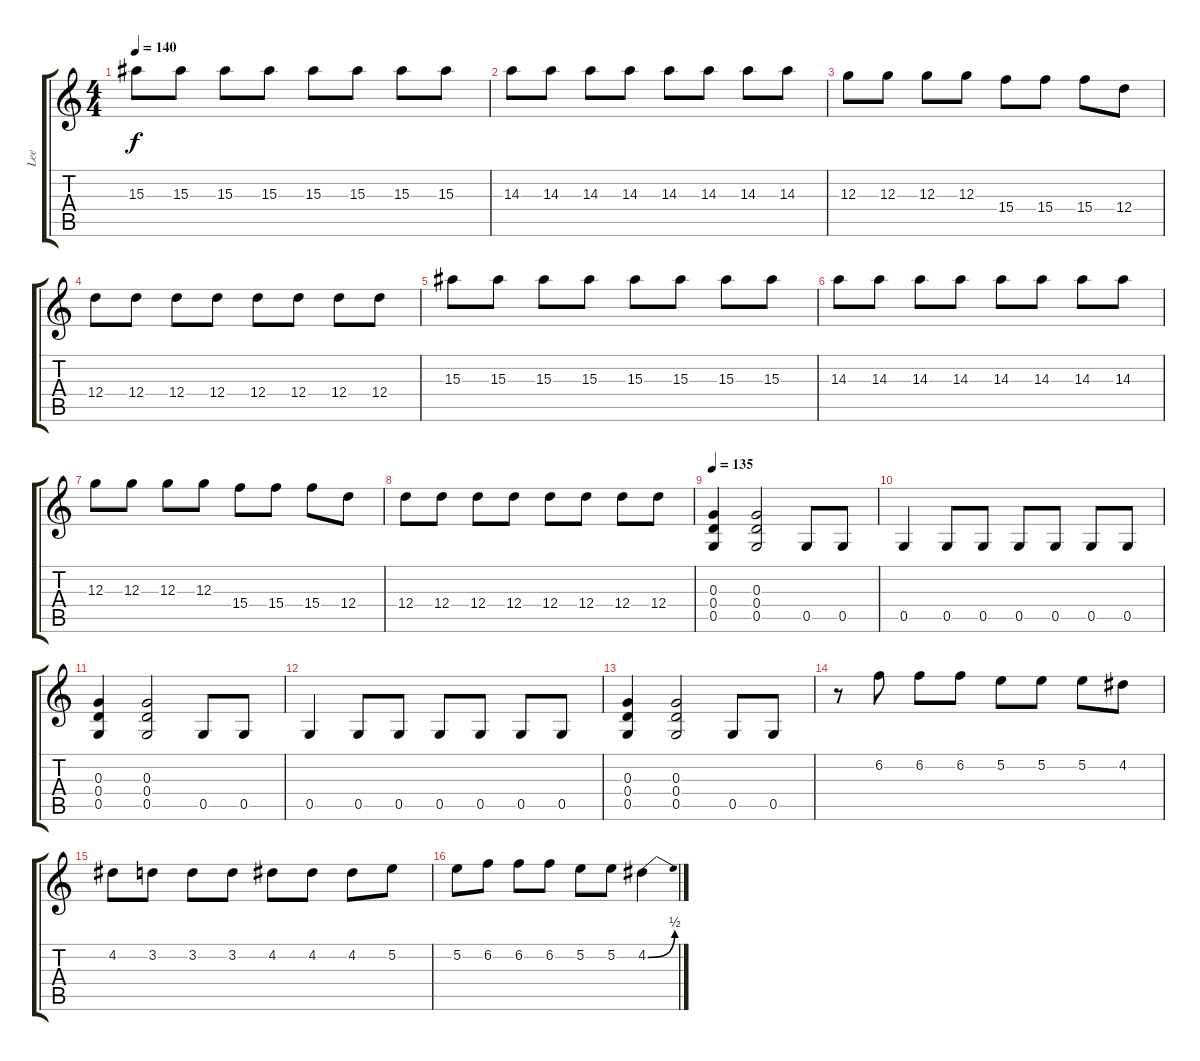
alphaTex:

\track ("Lee" "Lee") {instrument distortionguitar}
\staff {score tabs}
\tuning (E4 B3 G3 D3 G2 E2) {hide}
\ts (4 4)
\tempo 140
\clef g2
\ks c
15.3.8{dy f instrument distortionguitar} 15.3.8 15.3.8 15.3.8 15.3.8 15.3.8 15.3.8 15.3.8 |
14.3.8 14.3.8 14.3.8 14.3.8 14.3.8 14.3.8 14.3.8 14.3.8 |
12.3.8 12.3.8 12.3.8 12.3.8 15.4.8 15.4.8 15.4.8 12.4.8 |
12.4.8 12.4.8 12.4.8 12.4.8 12.4.8 12.4.8 12.4.8 12.4.8 |
15.3.8 15.3.8 15.3.8 15.3.8 15.3.8 15.3.8 15.3.8 15.3.8 |
14.3.8 14.3.8 14.3.8 14.3.8 14.3.8 14.3.8 14.3.8 14.3.8 |
12.3.8 12.3.8 12.3.8 12.3.8 15.4.8 15.4.8 15.4.8 12.4.8 |
12.4.8 12.4.8 12.4.8 12.4.8 12.4.8 12.4.8 12.4.8 12.4.8 |
\tempo 135
(0.3 0.4 0.5).4 (0.3 0.4 0.5).2 0.5.8 0.5.8 |
0.5.4 0.5.8 0.5.8 0.5.8 0.5.8 0.5.8 0.5.8 |
(0.3 0.4 0.5).4 (0.3 0.4 0.5).2 0.5.8 0.5.8 |
0.5.4 0.5.8 0.5.8 0.5.8 0.5.8 0.5.8 0.5.8 |
(0.3 0.4 0.5).4 (0.3 0.4 0.5).2 0.5.8 0.5.8 |
r.8 6.2.8 6.2.8 6.2.8 5.2.8 5.2.8 5.2.8 4.2.8 |
4.2.8 3.2.8 3.2.8 3.2.8 4.2.8 4.2.8 4.2.8 5.2.8 |
5.2.8 6.2.8 6.2.8 6.2.8 5.2.8 5.2.8 4.2{be (bend 0 0 60 2)}.4
